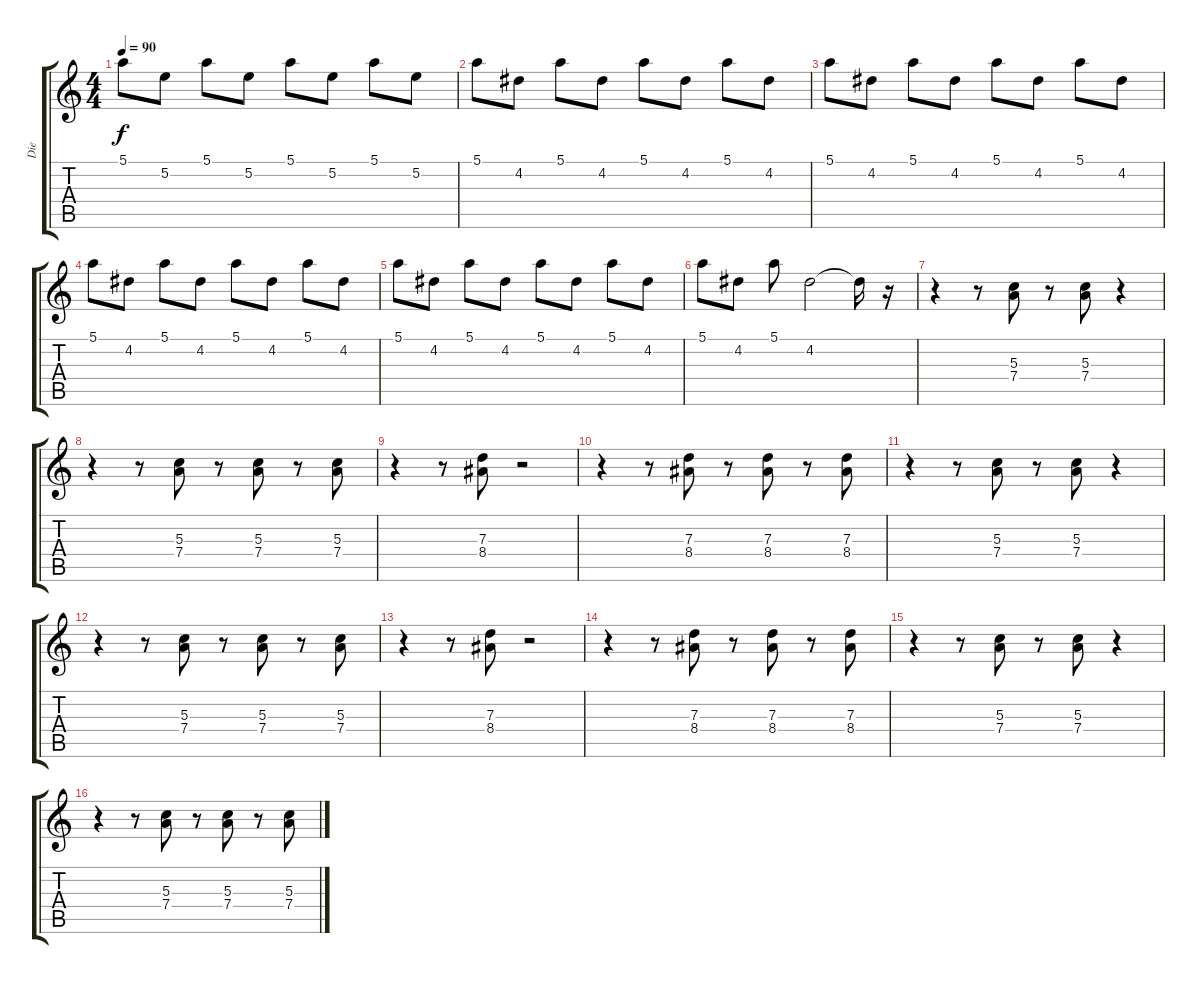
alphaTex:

\track ("Die" "Die") {instrument overdrivenguitar}
\staff {score tabs}
\tuning (E4 B3 G3 D3 A2 E2) {hide}
\ts (4 4)
\tempo 90
\clef g2
\ks c
5.1.8{dy f} 5.2.8 5.1.8 5.2.8 5.1.8 5.2.8 5.1.8 5.2.8 |
5.1.8 4.2.8 5.1.8 4.2.8 5.1.8 4.2.8 5.1.8 4.2.8 |
5.1.8 4.2.8 5.1.8 4.2.8 5.1.8 4.2.8 5.1.8 4.2.8 |
5.1.8 4.2.8 5.1.8 4.2.8 5.1.8 4.2.8 5.1.8 4.2.8 |
5.1.8 4.2.8 5.1.8 4.2.8 5.1.8 4.2.8 5.1.8 4.2.8 |
5.1.8 4.2.8 5.1.8 4.2.2 4.2{t}.16 r.16 |
r.4 r.8 (5.3 7.4).8{balance 8 instrument lead5charang} r.8 (5.3 7.4).8 r.4 |
r.4 r.8 (5.3 7.4).8 r.8 (5.3 7.4).8 r.8 (5.3 7.4).8 |
r.4 r.8 (7.3 8.4).8 r.2 |
r.4 r.8 (7.3 8.4).8 r.8 (7.3 8.4).8 r.8 (7.3 8.4).8 |
r.4 r.8 (5.3 7.4).8 r.8 (5.3 7.4).8 r.4 |
r.4 r.8 (5.3 7.4).8 r.8 (5.3 7.4).8 r.8 (5.3 7.4).8 |
r.4 r.8 (7.3 8.4).8 r.2 |
r.4 r.8 (7.3 8.4).8 r.8 (7.3 8.4).8 r.8 (7.3 8.4).8 |
r.4 r.8 (5.3 7.4).8 r.8 (5.3 7.4).8 r.4 |
r.4 r.8 (5.3 7.4).8 r.8 (5.3 7.4).8 r.8 (5.3 7.4).8
